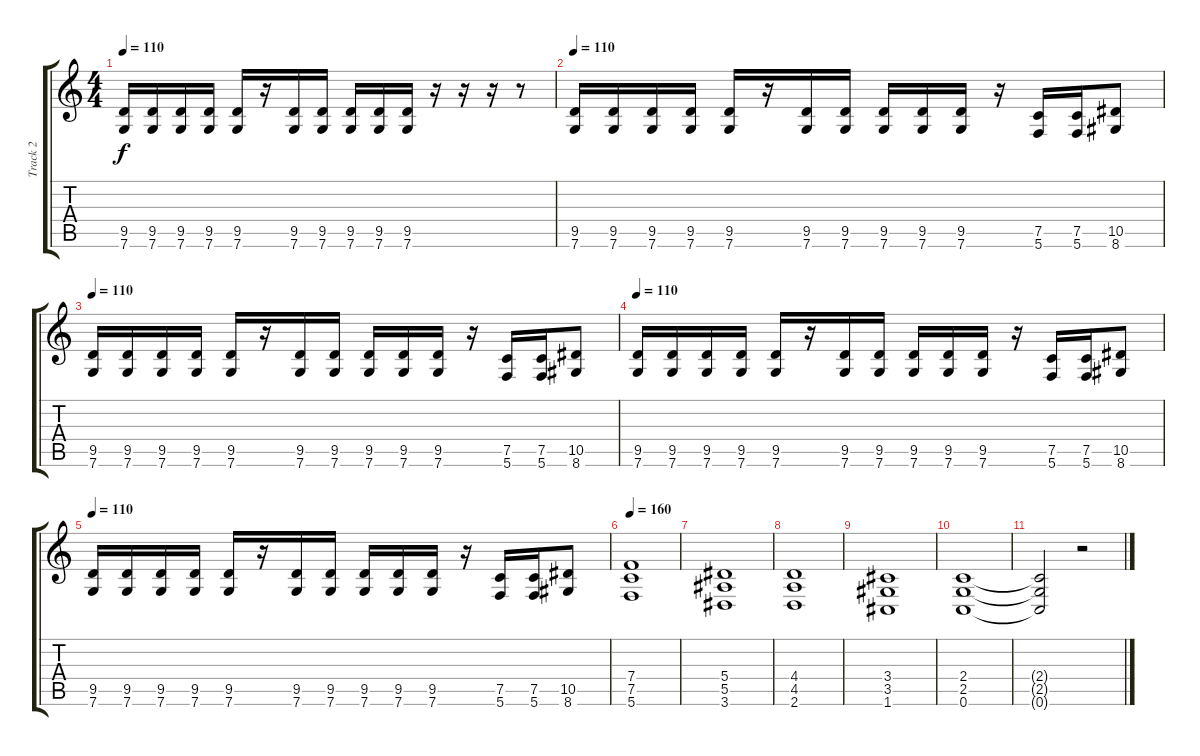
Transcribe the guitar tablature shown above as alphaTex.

\track ("Track 2" "Track 2") {instrument distortionguitar}
\staff {score tabs}
\tuning (C4 G3 Eb3 Bb2 F2 C2) {hide}
\ts (4 4)
\tempo 110
\clef g2
\ks c
(9.5 7.6).16{dy f} (9.5 7.6).16 (9.5 7.6).16 (9.5 7.6).16 (9.5 7.6).16 r.16 (9.5 7.6).16 (9.5 7.6).16 (9.5 7.6).16 (9.5 7.6).16 (9.5 7.6).16 r.16 r.16 r.16 r.8 |
\tempo 110
(9.5 7.6).16 (9.5 7.6).16 (9.5 7.6).16 (9.5 7.6).16 (9.5 7.6).16 r.16 (9.5 7.6).16 (9.5 7.6).16 (9.5 7.6).16 (9.5 7.6).16 (9.5 7.6).16 r.16 (7.5 5.6).16 (7.5 5.6).16 (10.5 8.6).8 |
\tempo 110
(9.5 7.6).16 (9.5 7.6).16 (9.5 7.6).16 (9.5 7.6).16 (9.5 7.6).16 r.16 (9.5 7.6).16 (9.5 7.6).16 (9.5 7.6).16 (9.5 7.6).16 (9.5 7.6).16 r.16 (7.5 5.6).16 (7.5 5.6).16 (10.5 8.6).8 |
\tempo 110
(9.5 7.6).16 (9.5 7.6).16 (9.5 7.6).16 (9.5 7.6).16 (9.5 7.6).16 r.16 (9.5 7.6).16 (9.5 7.6).16 (9.5 7.6).16 (9.5 7.6).16 (9.5 7.6).16 r.16 (7.5 5.6).16 (7.5 5.6).16 (10.5 8.6).8 |
\tempo 110
(9.5 7.6).16 (9.5 7.6).16 (9.5 7.6).16 (9.5 7.6).16 (9.5 7.6).16 r.16 (9.5 7.6).16 (9.5 7.6).16 (9.5 7.6).16 (9.5 7.6).16 (9.5 7.6).16 r.16 (7.5 5.6).16 (7.5 5.6).16 (10.5 8.6).8 |
\tempo 160
(7.4 7.5 5.6).1 |
(5.4 5.5 3.6).1 |
(4.4 4.5 2.6).1 |
(3.4 3.5 1.6).1 |
(2.4 2.5 0.6).1 |
(2.4{t} 2.5{t} 0.6{t}).2 r.2
